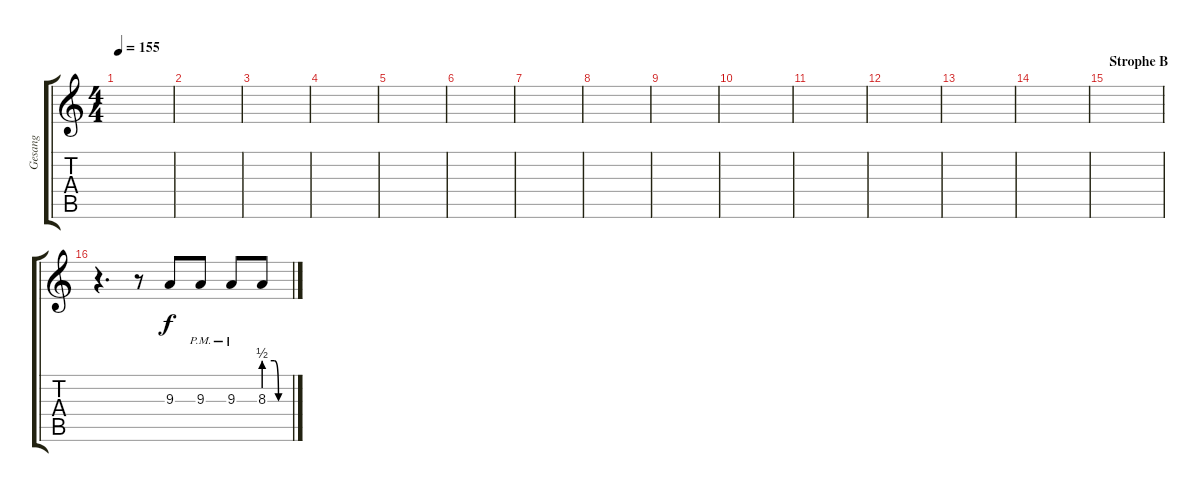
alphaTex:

\track ("Gesang" "Gesang") {instrument baritonesax}
\staff {score tabs}
\tuning (A4 E4 C4 G3 D3 A2) {hide}
\ts (4 4)
\tempo 155
\clef g2
\ks c
|
|
|
|
|
|
|
|
|
|
|
|
|
|
\section ("" "Strophe B")
|
r.4{d} r.8 9.3.8 9.3{pm}.8 9.3{pm}.8 8.3{be (custom 0 2 25 2 35 0 60 0)}.8
